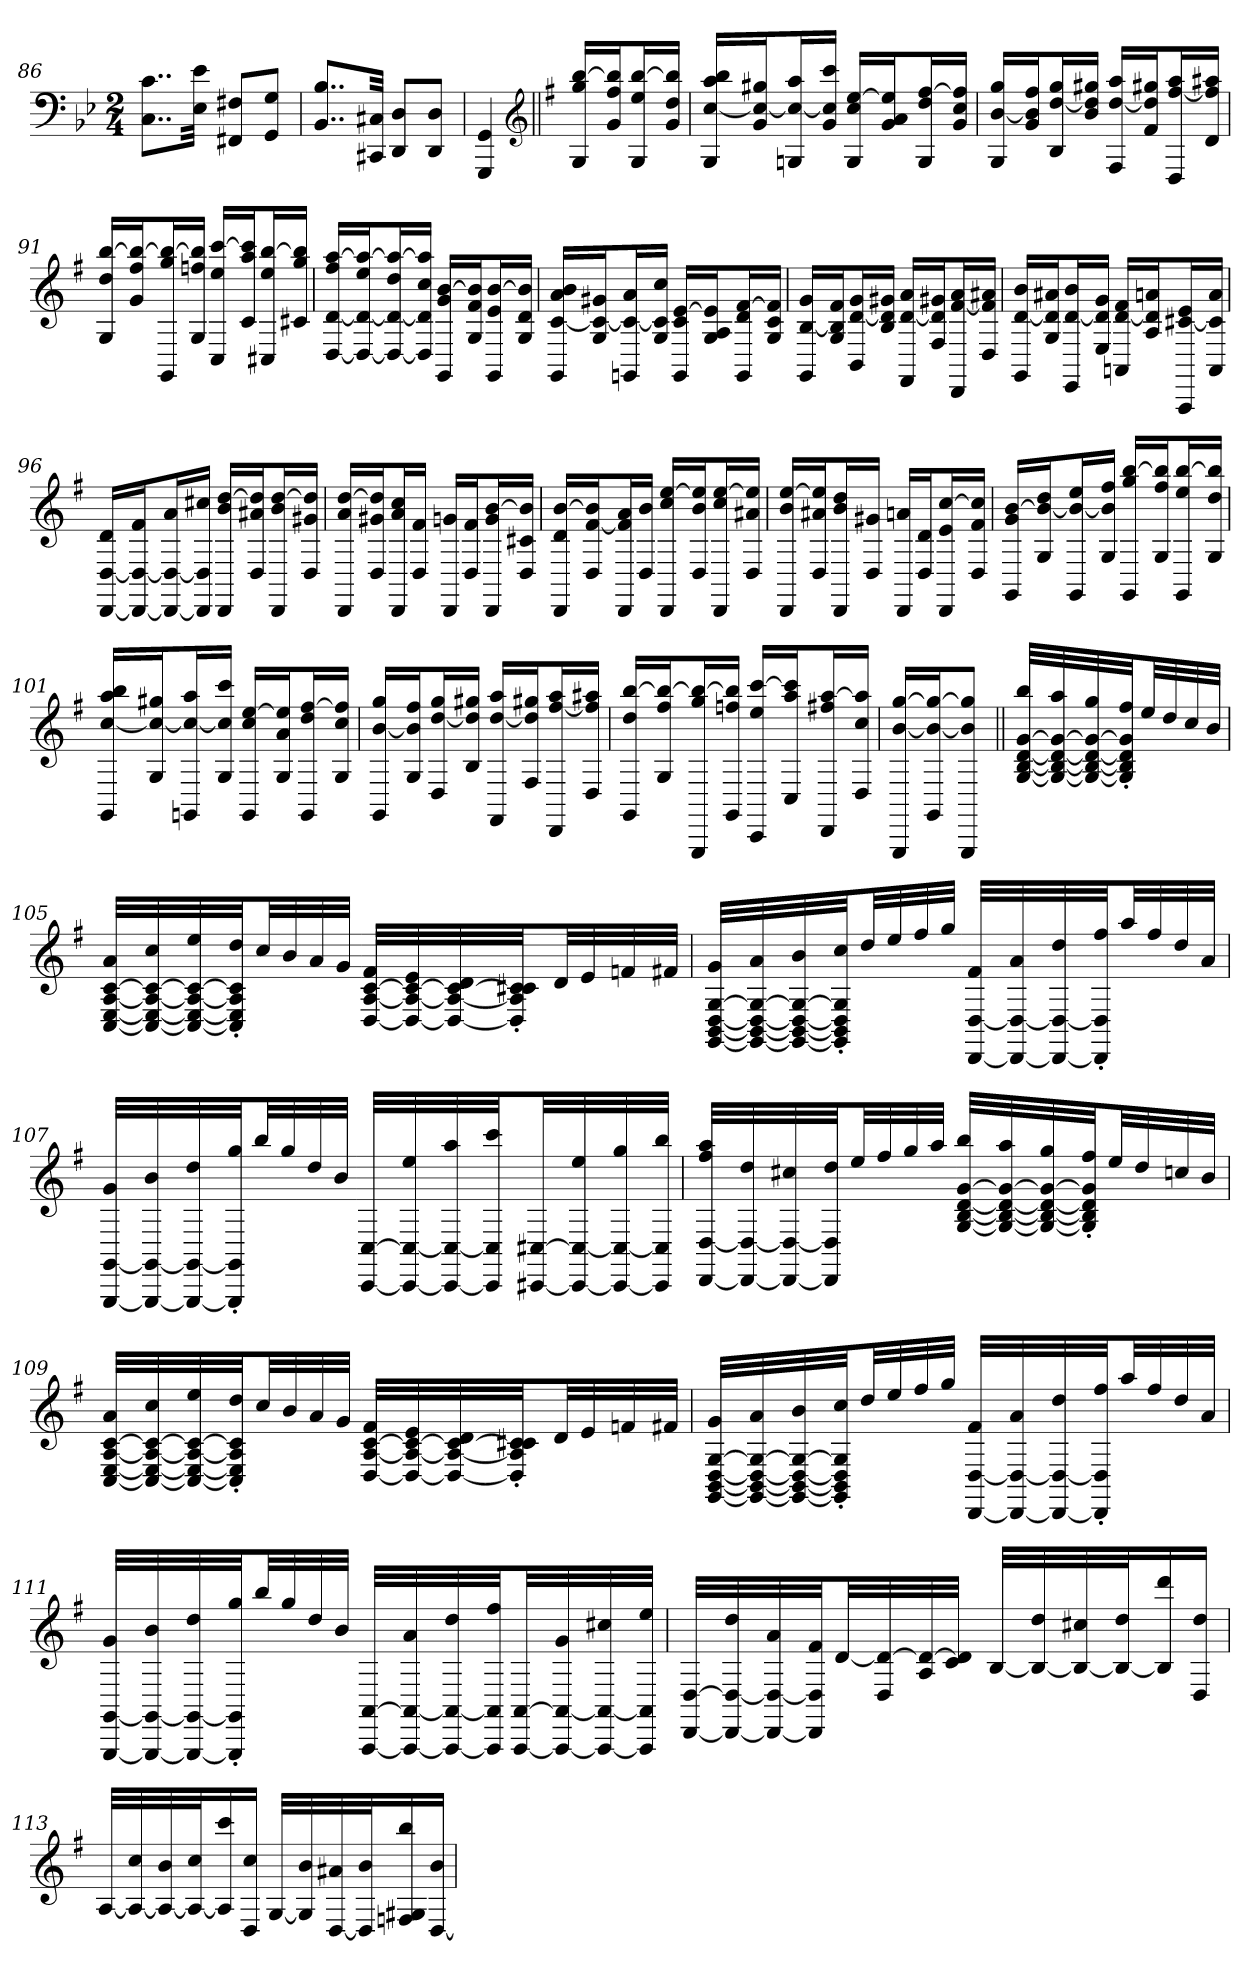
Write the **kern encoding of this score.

**kern
*part1
*staff1
*clefF4
*k[b-e-]
*M2/4
=86
8..C 8..cL
32E- 32e-Jkk
8FF#X 8F#XL
8GG 8GJ
=87
8..BB- 8..B-L
32CC#X 32C#XJkk
8DD 8DL
8DD 8DJ
=
4GGG 4GG
*clefG2
=88||
*k[f#]
16G 16gg [16bbLL
16g 16ff# 16bb]J
16G 16ee [16bbL
16g 16dd 16bb]JJ
=89
16G [16cc 16aa 16bbLL
16g 16cc_ 16gg#XJ
16Gn 16cc_ 16aaL
16g 16cc] 16cccJJ
16G 16cc [16eeLL
16g 16a 16ee]J
16G 16dd [16ff#L
16g 16cc 16ff#]JJ
=90
16G [16b 16ggLL
16g 16b] 16ff#J
16B [16dd 16ggL
16b 16dd] 16gg#XJJ
16F# [16dd 16aaLL
16f# 16dd] 16gg#XJ
16D [16ff# 16aaL
16d 16ff#] 16aa#XJJ
=91
16G 16dd [16bbLL
16g 16ff# 16bb_J
16GG 16gg 16bb_L
16G 16ffn 16bb]JJ
16C 16ee [16cccLL
16c 16aa 16ccc]J
16C#X 16ee [16bbL
16c#X 16gg 16bb]JJ
=92
[16D [16d 16ff# [16aaLL
16D_ 16d_ 16ee 16aa_J
16D_ 16d_ 16dd 16aa_L
16D] 16d] 16cc 16aa]JJ
16GG 16g [16bLL
16G 16f# 16b]J
16GG 16e [16bL
16G 16d 16b]JJ
=93
16GG [16c 16a 16bLL
16G 16c_ 16g#XJ
16GGn 16c_ 16aL
16G 16c] 16ccJJ
16GG 16c [16eLL
16G 16A 16e]J
16GG 16d [16f#L
16G 16c 16f#]JJ
=94
16GG [16B 16gLL
16G 16B] 16f#J
16BB [16d 16gL
16B 16d] 16g#XJJ
16FF# [16d 16aLL
16F# 16d] 16g#XJ
16DD [16f# 16aL
16D 16f#] 16a#XJJ
=95
16GG [16d 16bLL
16G 16d] 16a#XJ
16EE [16d 16bL
16E 16d] 16gJJ
16AAn [16d 16f#LL
16A 16d] 16anJ
16AAA [16c#X 16eL
16AA 16c#] 16aJJ
=96
[16DD [16D 16dLL
16DD_ 16D_ 16f#J
16DD_ 16D_ 16aL
16DD] 16D] 16cc#XJJ
16DD 16b [16ddLL
16D 16a#X 16dd]J
16DD 16b [16ddL
16D 16g#X 16dd]JJ
=97
16DD 16a [16ddLL
16D 16g#X 16dd]J
16DD 16a 16ccL
16D 16f#JJ
16DD 16gnLL
16D 16f#J
16DD 16g [16bL
16D 16c#X 16b]JJ
=98
16DD 16d [16bLL
16D [16f# 16b]J
16DD 16f#] 16aL
16D 16bJJ
16DD 16cc [16eeLL
16D 16b 16ee]J
16DD 16cc [16eeL
16D 16a#X 16ee]JJ
=99
16DD 16b [16eeLL
16D 16a#X 16ee]J
16DD 16b 16ddL
16D 16g#XJJ
16DD 16anLL
16D 16dJ
16DD 16e [16ccL
16D 16f# 16cc]JJ
=100
16GG 16g [16bLL
16G 16b_ 16ddJ
16GG 16b_ 16eeL
16G 16b] 16ff#JJ
16GG 16gg [16bbLL
16G 16ff# 16bb]J
16GG 16ee [16bbL
16G 16dd 16bb]JJ
=101
16GG [16cc 16aa 16bbLL
16G 16cc_ 16gg#XJ
16GGn 16cc_ 16aaL
16G 16cc] 16cccJJ
16GG 16cc [16eeLL
16G 16a 16ee]J
16GG 16dd [16ff#L
16G 16cc 16ff#]JJ
=102
16GG [16b 16ggLL
16G 16b] 16ff#J
16D [16dd 16ggL
16B 16dd] 16gg#XJJ
16FF# [16dd 16aaLL
16F# 16dd] 16gg#XJ
16DD [16ff# 16aaL
16D 16ff#] 16aa#XJJ
=103
16GG 16dd [16bbLL
16G 16ff# 16bb_J
16GGG 16gg 16bb_L
16GG 16ffn 16bb]JJ
16CC 16ee [16cccLL
16C 16aa 16ccc]J
16DD 16ff#X [16aaL
16D 16cc 16aa]JJ
=
16GGG [16b [16ggLL
16GG 16b_ 16gg_J
8GGG 8b] 8gg]J
=104||
[32G [32B [32d [32g 32bbLLL
32G_ 32B_ 32d_ 32g_ 32aa
32G_ 32B_ 32d_ 32g_ 32gg
32G]' 32B]' 32d]' 32g]' 32ff#'JJ
32eeLL
32dd
32cc
32bJJJ
=105
[32C [32E [32A [32c 32aLLL
32C_ 32E_ 32A_ 32c_ 32cc
32C_ 32E_ 32A_ 32c_ 32ee
32C]' 32E]' 32A]' 32c]' 32dd'JJ
32ccLL
32b
32a
32gJJJ
[32D [32A [32c 32f#LLL
32D_ 32A_ 32c_ 32e
32D_ 32A_ 32c_ 32d
32D]' 32A]' 32c]' 32c#X'JJ
32dLL
32e
32fn
32f#XJJJ
=106
[32GG [32BB [32D [32G 32gLLL
32GG_ 32BB_ 32D_ 32G_ 32a
32GG_ 32BB_ 32D_ 32G_ 32b
32GG]' 32BB]' 32D]' 32G]' 32cc'JJ
32ddLL
32ee
32ff#
32ggJJJ
[32DD [32D 32f#LLL
32DD_ 32D_ 32a
32DD_ 32D_ 32dd
32DD]' 32D]' 32ff#'JJ
32aaLL
32ff#
32dd
32aJJJ
=107
[32GGG [32GG 32gLLL
32GGG_ 32GG_ 32b
32GGG_ 32GG_ 32dd
32GGG]' 32GG]' 32gg'JJ
32bbLL
32gg
32dd
32bJJJ
[32CC [32CLLL
32CC_ 32C_ 32ee
32CC_ 32C_ 32aa
32CC] 32C] 32cccJJ
[32CC#X [32C#XLL
32CC#_ 32C#_ 32ee
32CC#_ 32C#_ 32gg
32CC#] 32C#] 32bbJJJ
=108
[32DD [32D 32ff# 32aaLLL
32DD_ 32D_ 32dd
32DD_ 32D_ 32cc#X
32DD] 32D] 32ddJJ
32eeLL
32ff#
32gg
32aaJJJ
[32G [32B [32d [32g 32bbLLL
32G_ 32B_ 32d_ 32g_ 32aa
32G_ 32B_ 32d_ 32g_ 32gg
32G]' 32B]' 32d]' 32g]' 32ff#'JJ
32eeLL
32dd
32ccn
32bJJJ
=109
[32C [32E [32A [32c 32aLLL
32C_ 32E_ 32A_ 32c_ 32cc
32C_ 32E_ 32A_ 32c_ 32ee
32C]' 32E]' 32A]' 32c]' 32dd'JJ
32ccLL
32b
32a
32gJJJ
[32D [32A [32c 32f#LLL
32D_ 32A_ 32c_ 32e
32D_ 32A_ 32c_ 32d
32D]' 32A]' 32c]' 32c#X'JJ
32dLL
32e
32fn
32f#XJJJ
=110
[32GG [32BB [32D [32G 32gLLL
32GG_ 32BB_ 32D_ 32G_ 32a
32GG_ 32BB_ 32D_ 32G_ 32b
32GG]' 32BB]' 32D]' 32G]' 32cc'JJ
32ddLL
32ee
32ff#
32ggJJJ
[32DD [32D 32f#LLL
32DD_ 32D_ 32a
32DD_ 32D_ 32dd
32DD]' 32D]' 32ff#'JJ
32aaLL
32ff#
32dd
32aJJJ
=111
[32GGG [32GG 32gLLL
32GGG_ 32GG_ 32b
32GGG_ 32GG_ 32dd
32GGG]' 32GG]' 32gg'JJ
32bbLL
32gg
32dd
32bJJJ
[32AAA [32AALLL
32AAA_ 32AA_ 32a
32AAA_ 32AA_ 32dd
32AAA] 32AA] 32ff#JJ
[32AAA [32AALL
32AAA_ 32AA_ 32g
32AAA_ 32AA_ 32cc#X
32AAA] 32AA] 32eeJJJ
=112
[32DD [32DLLL
32DD_ 32D_ 32dd
32DD_ 32D_ 32a
32DD] 32D] 32f#JJ
[32dLL
32D 32d_
32A 32d_
32c 32d]JJJ
[32BLLL
32B_ 32dd
32B_ 32cc#X
32B_ 32ddJ
16B] 16ddd
16D 16ddJJ
=113
[32ALLL
32A_ 32cc
32A_ 32b
32A_ 32ccJ
16A] 16ccc
16D 16ccJJ
[32GLLL
32G] 32b
[32D 32a#X
32D] 32bJ
16Fn 16G#X 16bb
[16D 16bJJ
=
*-
